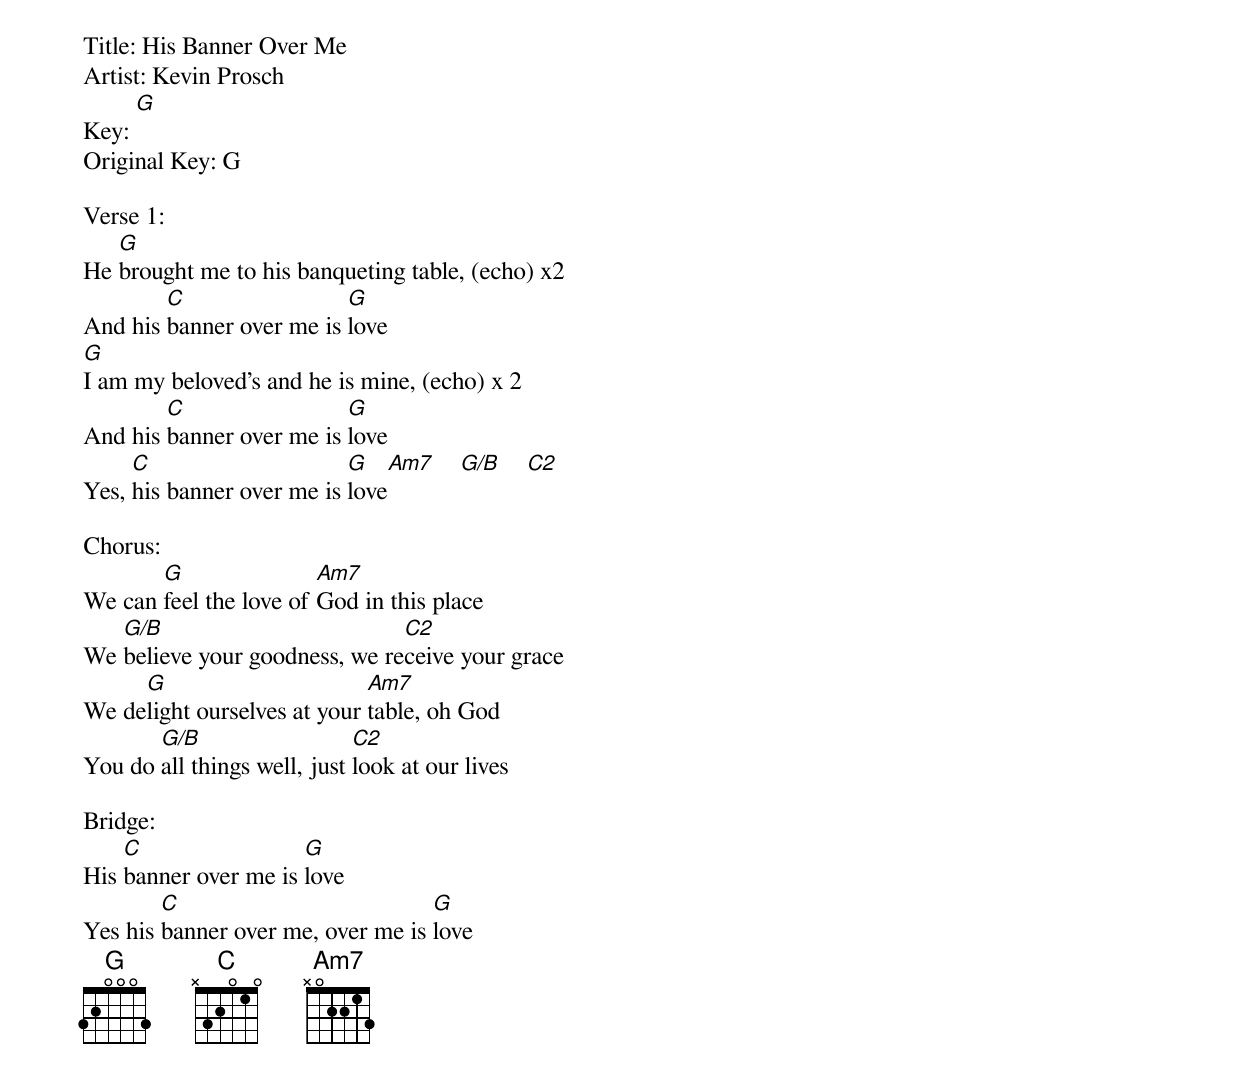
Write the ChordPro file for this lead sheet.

Title: His Banner Over Me
Artist: Kevin Prosch
Key: [G]
Original Key: G

Verse 1:
He [G]brought me to his banqueting table, (echo) x2
And his [C]banner over me is [G]love
[G]I am my beloved's and he is mine, (echo) x 2
And his [C]banner over me is [G]love
Yes, [C]his banner over me is [G]love[Am7]    [G/B]    [C2]

Chorus:
We can [G]feel the love of [Am7]God in this place
We [G/B]believe your goodness, we re[C2]ceive your grace
We de[G]light ourselves at your [Am7]table, oh God
You do [G/B]all things well, just [C2]look at our lives

Bridge:
His [C]banner over me is [G]love
Yes his [C]banner over me, over me is [G]love
